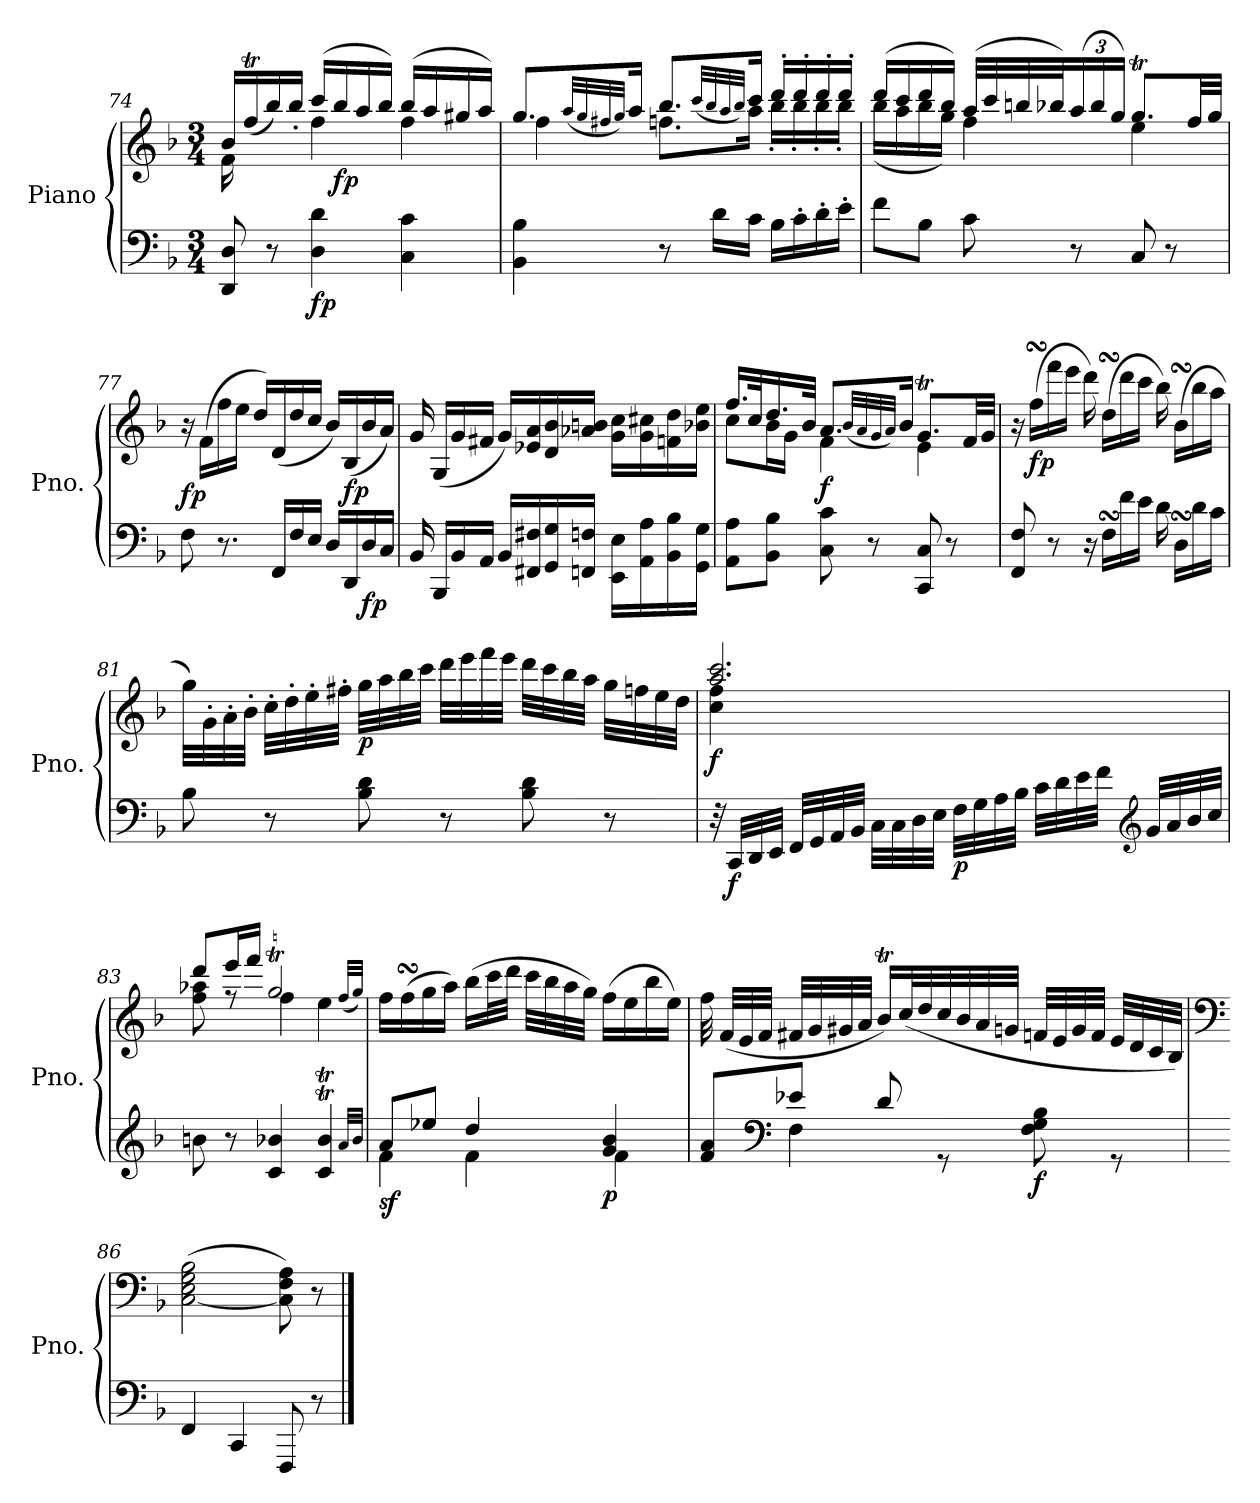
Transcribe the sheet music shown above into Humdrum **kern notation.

**kern	**kern	**dynam
*part1	*part1	*part1
*staff2	*staff1	*staff1/2
*I"Piano	*	*
*I'Pno.	*	*
*clefF4	*clefG2	*
*k[b-]	*k[b-]	*
*M3/4	*M3/4	*
=74	=74	=74
*	*^	*
8DD/ 8D/	16b-/LL	16f\	.
.	(<16ffT/	16ryy	.
8r	16bb-/)	8ryy	.
.	16bb-'/JJ	.	.
!	!	!	!LO:DY:b=2
4D\ 4d\	(>16ccc/LL	4ff\	fp
!	!	!	!LO:DY:b
.	16bb-/	.	fp
.	16aa/	.	.
.	16bb-/JJ)	.	.
!	!	!	!LO:DY:b=2
!	!	!	!LO:DY:n=1:b
4C\ 4c\	(>16bb-/LL	4ff\	fp fp
.	16aa/	.	.
.	16gg#X/	.	.
.	16aa/JJ)	.	.
=75	=75	=75	=75
4BB-\ 4B-\	8.gg/L	4ff\	.
.	(<32qaa/LLL	.	.
.	32qgg/	.	.
.	32qff#X/	.	.
.	32qgg/JJJ)	.	.
.	16aa/Jk	.	.
8r	8.bb-/L	8.ffn\L	.
16d\LL	.	.	.
.	(<32qccc/LLL	.	.
.	32qbb-/	.	.
.	32qaa/	.	.
.	32qbb-/JJJ)	.	.
16c\JJ	16ccc/Jk	16aa\Jk	.
16B-\LL	16ddd'/LL	16bb-'\LL	.
16c'\	16ddd'/	16bb-'\	.
16d'\	16ddd'/	16bb-'\	.
16e'\JJ	16ddd'/JJ	16bb-'\JJ	.
=76	=76	=76	=76
8f\L	(>16ddd/LL	(<16bb-\LL	.
.	16ccc/	16aa\	.
8B-\J	16ddd/	16bb-\	.
.	16bb-/JJ)	16gg\JJ)	.
8c\	(>32aa/LLL	4ff\	.
.	32ccc/	.	.
.	32bbn/	.	.
.	32bb-X/J)	.	.
*	*Xbrackettup	*	*
8r	(>24aa/	.	.
.	24bb-/	.	.
.	24gg/JJ)	.	.
8C/	8.ggT/L	4ee\	.
8r	.	.	.
.	32ff/LL	.	.
.	32gg/JJJ	.	.
*	*v	*v	*
=77	=77	=77
!	!	!LO:DY:b
8F\	16r	fp
.	(>16f\LL	.
8.r	16ff\	.
.	16ee\JJ	.
.	16dd/LL)	.
!	!	!LO:DY:b=2
!	!	!LO:DY:n=1:b
16FF/LL	(<16d/	fp fp
16F/	16dd/	.
16E/JJ	16cc/JJ	.
16D/LL	16b-/LL)	.
!	!	!LO:DY:n=2:b
16DD/	(<16B-/	fp
!	!	!LO:DY:n=3:b=2
16D/	16b-/	fp
16C/JJ	16a/JJ)	.
=78	=78	=78
16BB-/	16g/	.
!	!	!LO:DY:b=2
!	!	!LO:DY:n=1:b
16BBB-/LL	(<16G/LL	fp fp
16BB-/	16g/	.
16AA/JJ	16f#X/JJ	.
16BB-/LL	16g/LL)	.
16FF#X/ 16F#X/	16e-X/ 16a/	.
16GG/ 16G/	16d/ 16b-/	.
16FFn/ 16Fn/JJ	16a-X/ 16bn/JJ	.
16EE\ 16E\LL	16g\ 16cc\LL	.
16AA\ 16A\	16g\ 16cc#X\	.
16BB-\ 16B-\	16fn\ 16dd\	.
16GG\ 16G\JJ	16b-X\ 16ee\JJ	.
=79	=79	=79
*	*^	*
8AA\ 8A\L	16.ff/LL	8cc\L	.
.	32cc/K	.	.
8BB-\ 8B-\J	16.dd/	16b-\L	.
.	.	16g\JJ	.
.	32b-/JJk	.	.
!	!	!	!LO:DY:a=2
8C\ 8c\	8.a/L	4f\	f
8r	.	.	.
.	(<32qb-/LLL	.	.
.	32qa/	.	.
.	32qg/	.	.
.	32qa/JJJ)	.	.
.	16b-/Jk	.	.
8CC/ 8C/	8.gT/L	4e\	.
8r	.	.	.
.	32f/LL	.	.
.	32g/JJJ	.	.
*	*v	*v	*
=80	=80	=80
8FF/ 8F/	16r	.
!	!	!LO:DY:b
.	(>16ffsSSs\LL	fp
8r	16fff\	.
.	16eee\JJ	.
16r	16ddd\)	.
!	!	!LO:DY:b=2
!	!	!LO:DY:n=1:b
16FsSSs\LL	(>16ddsSSS\LL	fp fp
16f\	16ddd\	.
16e\JJ	16ccc\JJ	.
16d\	16bb-\)	.
!	!	!LO:DY:n=2:b=2
!	!	!LO:DY:n=3:b
16DsSSS\LL	(>16b-sSSs\LL	fp fp
16d\	16bb-\	.
16c\JJ	16aa\JJ	.
=81	=81	=81
8B-\	32gg\LLL)	.
.	32g'\	.
.	32a'\	.
.	32b-'\JJJ	.
8r	32cc'\LLL	.
.	32dd'\	.
.	32ee'\	.
.	32ff#X'\JJJ	.
!	!	!LO:DY:b
8B-\ 8d\	32gg\LLL	p
.	32aa\	.
.	32bb-\	.
.	32ccc\JJJ	.
8r	32ddd\LLL	.
.	32eee\	.
.	32fff\	.
.	32eee\JJJ	.
8B-\ 8d\	32ddd\LLL	.
.	32ccc\	.
.	32bb-\	.
.	32aa\JJJ	.
8r	32gg\LLL	.
.	32ffn\	.
.	32ee\	.
.	32dd\JJJ	.
=82	=82	=82
*	*^	*
!	!	!	!LO:DY:b
32r	2.aa/ 2.ccc/	4cc\ 4ff\	f
!	!	!	!LO:DY:b=2
32CC/LLL	.	.	f
32DD/	.	.	.
32EE/JJJ	.	.	.
32FF/LLL	.	.	.
32GG/	.	.	.
32AA/	.	.	.
32BB-/JJJ	.	.	.
32C\LLL	.	2ryy	.
32C\	.	.	.
32D\	.	.	.
32E\JJJ	.	.	.
!	!	!	!LO:DY:b=2
32F\LLL	.	.	p
32G\	.	.	.
32A\	.	.	.
32B-\JJJ	.	.	.
32c\LLL	.	.	.
32d\	.	.	.
32e\	.	.	.
32f\JJJ	.	.	.
*clefG2	*	*	*
32g/LLL	.	.	.
32a/	.	.	.
32b-/	.	.	.
32cc/JJJ	.	.	.
=83	=83	=83	=83
8bn\	8ddd/L	8ff\ 8aa-X\	.
8r	16eee/L	8rff	.
.	16fff/JJ	.	.
4c/ 4b-X/	2ggT/	4ff\	.
4c/T 4b-/T	.	4ee\	.
32qa/LLL	.	(>32qff/LLL	.
32qb-/JJJ	.	32qgg/JJJ)	.
=84	=84	=84	=84
*^	*	*	*
!	!	!	!	!LO:DY:b=2
*	*	*v	*v	*
8a/L	4f\	16ff\LL	sf
.	.	(>16ffsSSs\	.
8ee-X/J	.	16gg\	.
.	.	16aa\JJ)	.
4dd/	4f\	(>16bb-\LL	.
.	.	32ccc\L	.
.	.	32ddd\JJJ	.
.	.	32ccc\LLL	.
.	.	32bb-\	.
.	.	32aa\	.
.	.	32gg\JJJ)	.
!	!	!	!LO:DY:b=2
4g/ 4b-/	4f\	(>16ff\LL	p
.	.	16ee\	.
.	.	16bb-\	.
.	.	16ee\JJ)	.
=85	=85	=85	=85
8f/ 8a/L	8ryy	32ff\	.
.	.	(<32f/LLL	.
.	.	32e/	.
.	.	32f/JJJ	.
*clefF4	*	*	*
8e-X/J	4F\	32f#X/LLL	.
.	.	32g/	.
.	.	32g#X/	.
.	.	32a/JJJ	.
8d/	.	16b-T/LL)	.
.	.	(>32cc/L	.
.	.	32dd/	.
8rGG	4.ryy	32cc/	.
.	.	32b-/	.
.	.	32a/	.
.	.	32gn/JJJ	.
!	!	!	!LO:DY:b=2
8F\ 8G\ 8B-\	.	32fn/LLL	f
.	.	32e/	.
.	.	32g/	.
.	.	32f/JJJ	.
8rGG	.	32e/LLL	.
.	.	32d/	.
.	.	32c/	.
.	.	32B-/JJJ)	.
*v	*v	*	*
=86	=86	=86
*	*clefF4	*
4FF/	(>[2C\ 2E\ 2G\ 2B-\	.
4CC/	.	.
8FFF/	8C\] 8F\ 8A\)	.
8r	8r	.
==	==	==
*-	*-	*-
